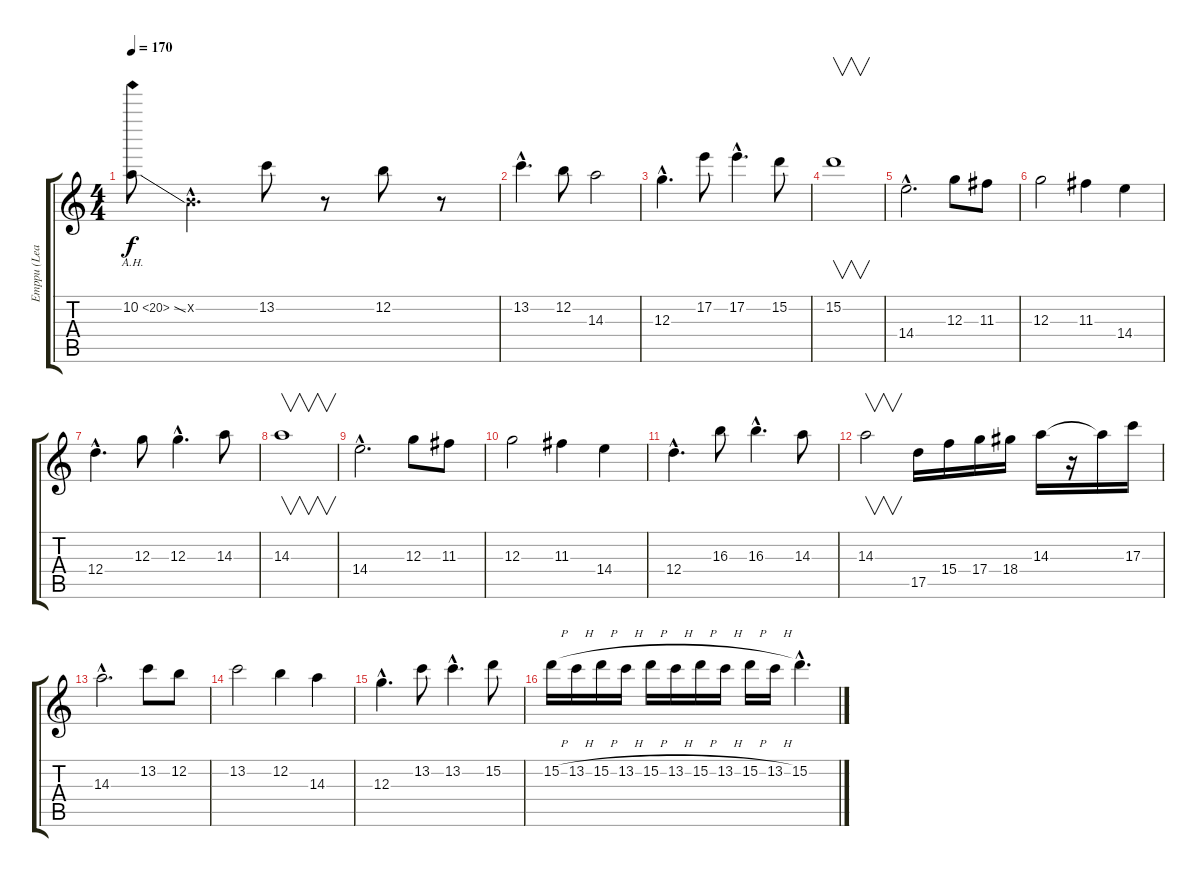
\track ("Emppu (Lead Guitar)" "Emppu (Lea") {instrument overdrivenguitar}
\staff {score tabs}
\tuning (E4 B3 G3 D3 A2 E2) {hide}
\ts (4 4)
\tempo 170
\clef g2
\ks c
10.2{ah 10 ss}.8{dy f} 0.2{hac x}.4{d} 13.2.8 r.8 12.2.8 r.8 |
13.2{hac}.4{d} 12.2.8 14.3.2 |
12.3{hac}.4{d} 17.2.8 17.2{hac}.4{d} 15.2.8 |
15.2.1{v} |
14.4{hac}.2{d} 12.3.8 11.3.8 |
12.3.2 11.3.4 14.4.4 |
12.4{hac}.4{d} 12.3.8 12.3{hac}.4{d} 14.3.8 |
14.3.1{v} |
14.4{hac}.2{d} 12.3.8 11.3.8 |
12.3.2 11.3.4 14.4.4 |
12.4{hac}.4{d} 16.3.8 16.3{hac}.4{d} 14.3.8 |
14.3.2{v} 17.5.16 15.4.16 17.4.16 18.4.16 14.3.16 r.16 14.3{t}.16 17.3.16 |
14.3{hac}.2{d} 13.2.8 12.2.8 |
13.2.2 12.2.4 14.3.4 |
12.3{hac}.4{d} 13.2.8 13.2{hac}.4{d} 15.2.8 |
15.2{h}.16 13.2{h}.16 15.2{h}.16 13.2{h}.16 15.2{h}.16 13.2{h}.16 15.2{h}.16 13.2{h}.16 15.2{h}.16 13.2{h}.16 15.2{hac}.4{d}
